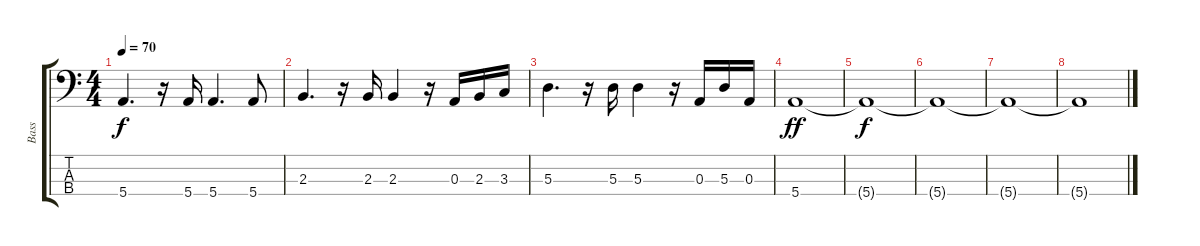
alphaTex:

\track ("Bass" "Bass") {instrument electricbassfinger}
\staff {score tabs}
\tuning (G2 D2 A1 E1) {hide}
\ts (4 4)
\tempo 70
\clef f4
\ks c
5.4.4{d dy f} r.16 5.4.16 5.4.4{d} 5.4.8 |
2.3.4{d} r.16 2.3.16 2.3.4 r.16 0.3.16 2.3.16 3.3.16 |
5.3.4{d} r.16 5.3.16 5.3.4 r.16 0.3.16 5.3.16 0.3.16 |
5.4.1{dy ff volume 0 instrument electricbassfinger} |
5.4{t}.1{dy f} |
5.4{t}.1 |
5.4{t}.1 |
5.4{t}.1
